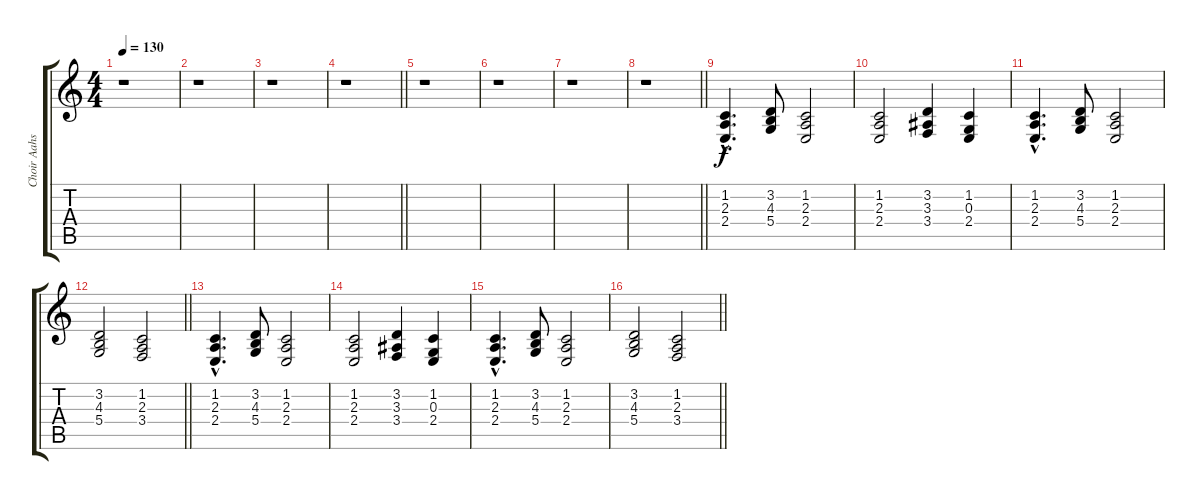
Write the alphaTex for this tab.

\track ("Choir Aahs" "Choir Aahs") {instrument choiraahs}
\staff {score tabs}
\tuning (E4 B3 G3 D3 A2 E2) {hide}
\ts (4 4)
\tempo 130
\clef g2
\ks c
r.1{dy f instrument choiraahs} |
r.1 |
r.1 |
\barLineRight lightlight
r.1 |
r.1 |
r.1 |
r.1 |
\barLineRight lightlight
r.1 |
(1.2{hac} 2.3{hac} 2.4{hac}).4{d} (3.2 4.3 5.4).8 (1.2 2.3 2.4).2 |
(1.2 2.3 2.4).2 (3.2 3.3 3.4).4 (1.2 0.3 2.4).4 |
(1.2{hac} 2.3{hac} 2.4{hac}).4{d} (3.2 4.3 5.4).8 (1.2 2.3 2.4).2 |
\barLineRight lightlight
(3.2 4.3 5.4).2 (1.2 2.3 3.4).2 |
(1.2{hac} 2.3{hac} 2.4{hac}).4{d} (3.2 4.3 5.4).8 (1.2 2.3 2.4).2 |
(1.2 2.3 2.4).2 (3.2 3.3 3.4).4 (1.2 0.3 2.4).4 |
(1.2{hac} 2.3{hac} 2.4{hac}).4{d} (3.2 4.3 5.4).8 (1.2 2.3 2.4).2 |
\barLineRight lightlight
(3.2 4.3 5.4).2 (1.2 2.3 3.4).2
